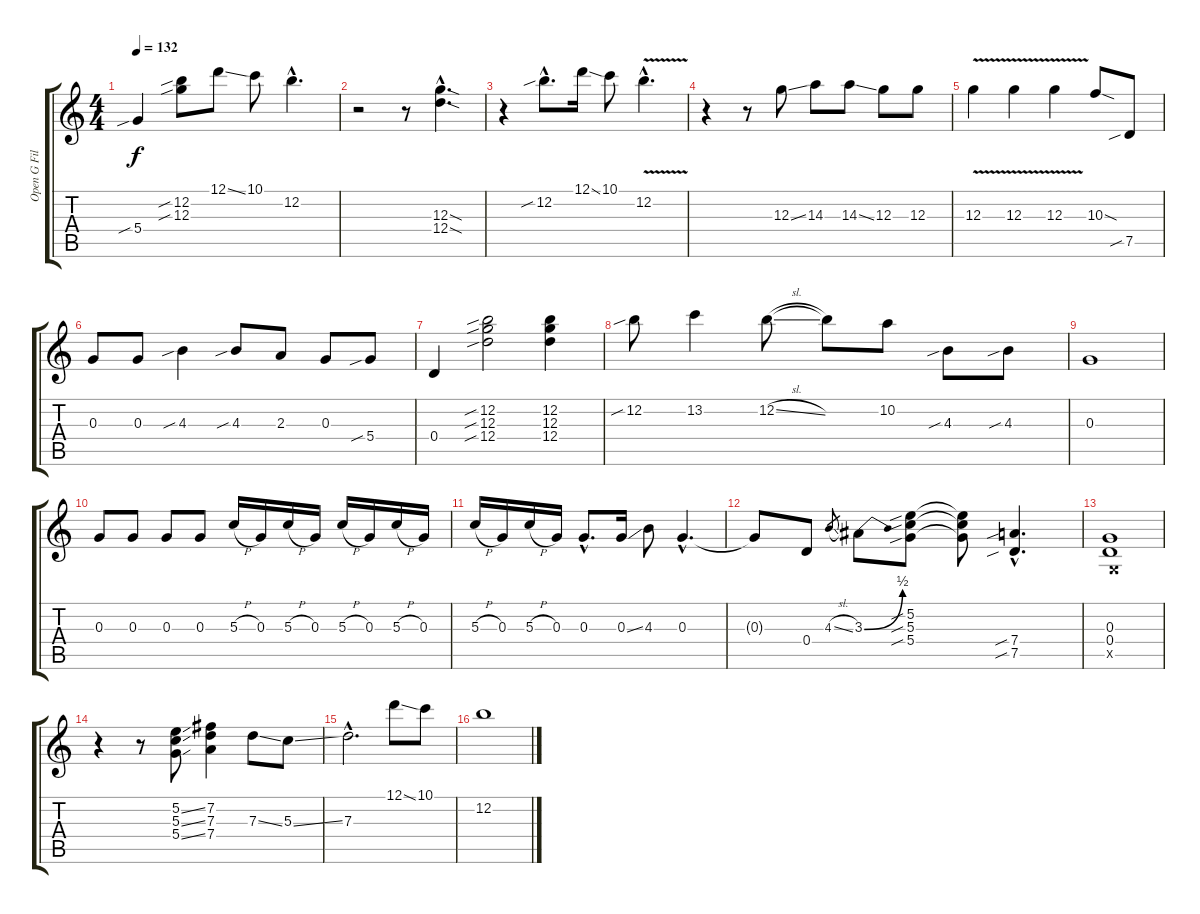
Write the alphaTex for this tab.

\track ("Open G Fills" "Open G Fil") {instrument overdrivenguitar}
\staff {score tabs}
\tuning (D4 B3 G3 D3 G2 D2) {hide}
\ts (4 4)
\tempo 132
\clef g2
\ks c
5.4{sib}.4{dy f} (12.2{sib} 12.3{sib}).8 12.1{ss}.8 10.1.8 12.2{hac}.4{d} |
r.2 r.8 (12.3{sod hac} 12.4{sod hac}).4{d} |
r.4 12.2{sib hac}.8{d} 12.1{ss}.16 10.1.8 12.2{v hac}.4{d} |
r.4 r.8 12.3{ss}.8 14.3.8 14.3{ss}.8 12.3.8 12.3.8 |
12.3{v}.4 12.3{v}.4 12.3{v}.4 10.3{sod}.8 7.5{sib}.8 |
0.3.8 0.3.8 4.3{sib}.4 4.3{sib}.8 2.3.8 0.3.8 5.4{sib}.8 |
0.4.4 (12.2{sib} 12.3{sib} 12.4{sib}).2 (12.2 12.3 12.4).4 |
12.2{sib}.8 13.2.4 12.2{sl}.8 12.2{t}.8 10.2.8 4.3{sib}.8 4.3{sib}.8 |
0.3.1 |
0.3.8 0.3.8 0.3.8 0.3.8 5.3{h}.16 0.3.16 5.3{h}.16 0.3.16 5.3{h}.16 0.3.16 5.3{h}.16 0.3.16 |
5.3{h}.16 0.3.16 5.3{h}.16 0.3.16 0.3{hac}.8{d} 0.3{ss}.16 4.3.8 0.3{hac}.4{d} |
0.3{t}.8 0.4.8 4.3{sl}.8{gr} 3.3{be (bend 0 0 60 2)}.8 (5.2{sib} 5.3{sib} 5.4{sib}).8 (5.2{t} 5.3{t} 5.4{t}).8 (7.4{sib hac} 7.5{sib hac}).4{d} |
(0.3 0.4 0.5{x}).1 |
r.4 r.8 (5.2{ss} 5.3{ss} 5.4{ss}).8 (7.2 7.3 7.4).4 7.3{ss}.8 5.3{ss}.8 |
7.3{hac}.2{d} 12.1{ss}.8 10.1.8 |
12.2.1
